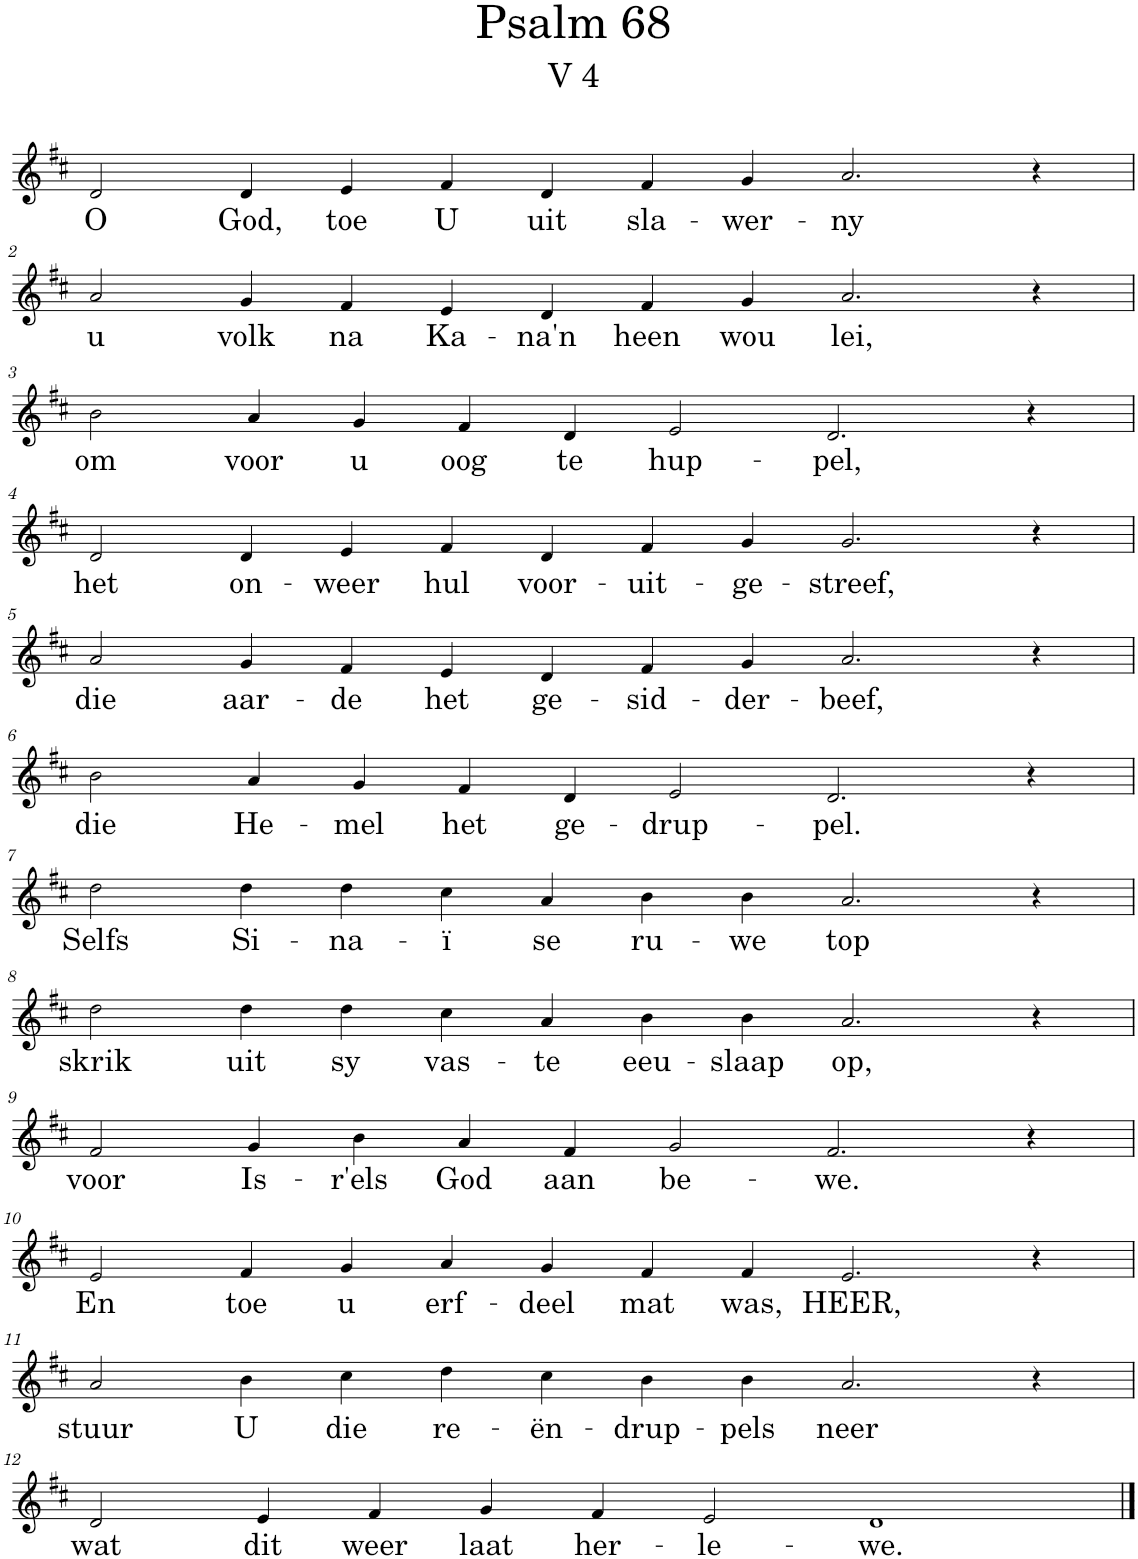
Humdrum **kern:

**kern	**text
*part1	*part1
*staff1	*staff1
*I"Pipe Organ	*
*I'Org.	*
*clefG2	*
*k[f#c#]	*
*M12/4	*
=1	=1
!	!LO:LY:b
2d/	O
!	!LO:LY:b
4d/	God,
!	!LO:LY:b
4e/	toe
!	!LO:LY:b
4f#/	U
!	!LO:LY:b
4d/	uit
!	!LO:LY:b
4f#/	sla-
!	!LO:LY:b
4g/	-wer-
!	!LO:LY:b
2.a/	-ny
4r	.
!!LO:LB:g=z
=2	=2
!	!LO:LY:b
2a/	u
!	!LO:LY:b
4g/	volk
!	!LO:LY:b
4f#/	na
!	!LO:LY:b
4e/	Ka-
!	!LO:LY:b
4d/	-na'n
!	!LO:LY:b
4f#/	heen
!	!LO:LY:b
4g/	wou
!	!LO:LY:b
2.a/	lei,
4r	.
!!LO:LB:g=z
=3	=3
!	!LO:LY:b
2b\	om
!	!LO:LY:b
4a/	voor
!	!LO:LY:b
4g/	u
!	!LO:LY:b
4f#/	oog
!	!LO:LY:b
4d/	te
!	!LO:LY:b
2e/	hup-
!	!LO:LY:b
2.d/	-pel,
4r	.
!!LO:LB:g=z
=4	=4
!	!LO:LY:b
2d/	het
!	!LO:LY:b
4d/	on-
!	!LO:LY:b
4e/	-weer
!	!LO:LY:b
4f#/	hul
!	!LO:LY:b
4d/	voor-
!	!LO:LY:b
4f#/	-uit-
!	!LO:LY:b
4g/	-ge-
!	!LO:LY:b
2.g/	-streef,
4r	.
!!LO:LB:g=z
=5	=5
!	!LO:LY:b
2a/	die
!	!LO:LY:b
4g/	aar-
!	!LO:LY:b
4f#/	-de
!	!LO:LY:b
4e/	het
!	!LO:LY:b
4d/	ge-
!	!LO:LY:b
4f#/	-sid-
!	!LO:LY:b
4g/	-der-
!	!LO:LY:b
2.a/	-beef,
4r	.
!!LO:LB:g=z
=6	=6
!	!LO:LY:b
2b\	die
!	!LO:LY:b
4a/	He-
!	!LO:LY:b
4g/	-mel
!	!LO:LY:b
4f#/	het
!	!LO:LY:b
4d/	ge-
!	!LO:LY:b
2e/	-drup-
!	!LO:LY:b
2.d/	-pel.
4r	.
!!LO:LB:g=z
=7	=7
!	!LO:LY:b
2dd\	Selfs
!	!LO:LY:b
4dd\	Si-
!	!LO:LY:b
4dd\	-na-
!	!LO:LY:b
4cc#\	-ï
!	!LO:LY:b
4a/	se
!	!LO:LY:b
4b\	ru-
!	!LO:LY:b
4b\	-we
!	!LO:LY:b
2.a/	top
4r	.
!!LO:LB:g=z
=8	=8
!	!LO:LY:b
2dd\	skrik
!	!LO:LY:b
4dd\	uit
!	!LO:LY:b
4dd\	sy
!	!LO:LY:b
4cc#\	vas-
!	!LO:LY:b
4a/	-te
!	!LO:LY:b
4b\	eeu-
!	!LO:LY:b
4b\	-slaap
!	!LO:LY:b
2.a/	op,
4r	.
!!LO:LB:g=z
=9	=9
!	!LO:LY:b
2f#/	voor
!	!LO:LY:b
4g/	Is-
!	!LO:LY:b
4b\	-r'els
!	!LO:LY:b
4a/	God
!	!LO:LY:b
4f#/	aan
!	!LO:LY:b
2g/	be-
!	!LO:LY:b
2.f#/	-we.
4r	.
!!LO:LB:g=z
=10	=10
!	!LO:LY:b
2e/	En
!	!LO:LY:b
4f#/	toe
!	!LO:LY:b
4g/	u
!	!LO:LY:b
4a/	erf-
!	!LO:LY:b
4g/	-deel
!	!LO:LY:b
4f#/	mat
!	!LO:LY:b
4f#/	was,
!	!LO:LY:b
2.e/	HEER,
4r	.
!!LO:LB:g=z
=11	=11
!	!LO:LY:b
2a/	stuur
!	!LO:LY:b
4b\	U
!	!LO:LY:b
4cc#\	die
!	!LO:LY:b
4dd\	re-
!	!LO:LY:b
4cc#\	-ën-
!	!LO:LY:b
4b\	-drup-
!	!LO:LY:b
4b\	-pels
!	!LO:LY:b
2.a/	neer
4r	.
!!LO:LB:g=z
=12	=12
!	!LO:LY:b
2d/	wat
!	!LO:LY:b
4e/	dit
!	!LO:LY:b
4f#/	weer
!	!LO:LY:b
4g/	laat
!	!LO:LY:b
4f#/	her-
!	!LO:LY:b
2e/	-le-
!	!LO:LY:b
1d	-we.
==	==
*-	*-
